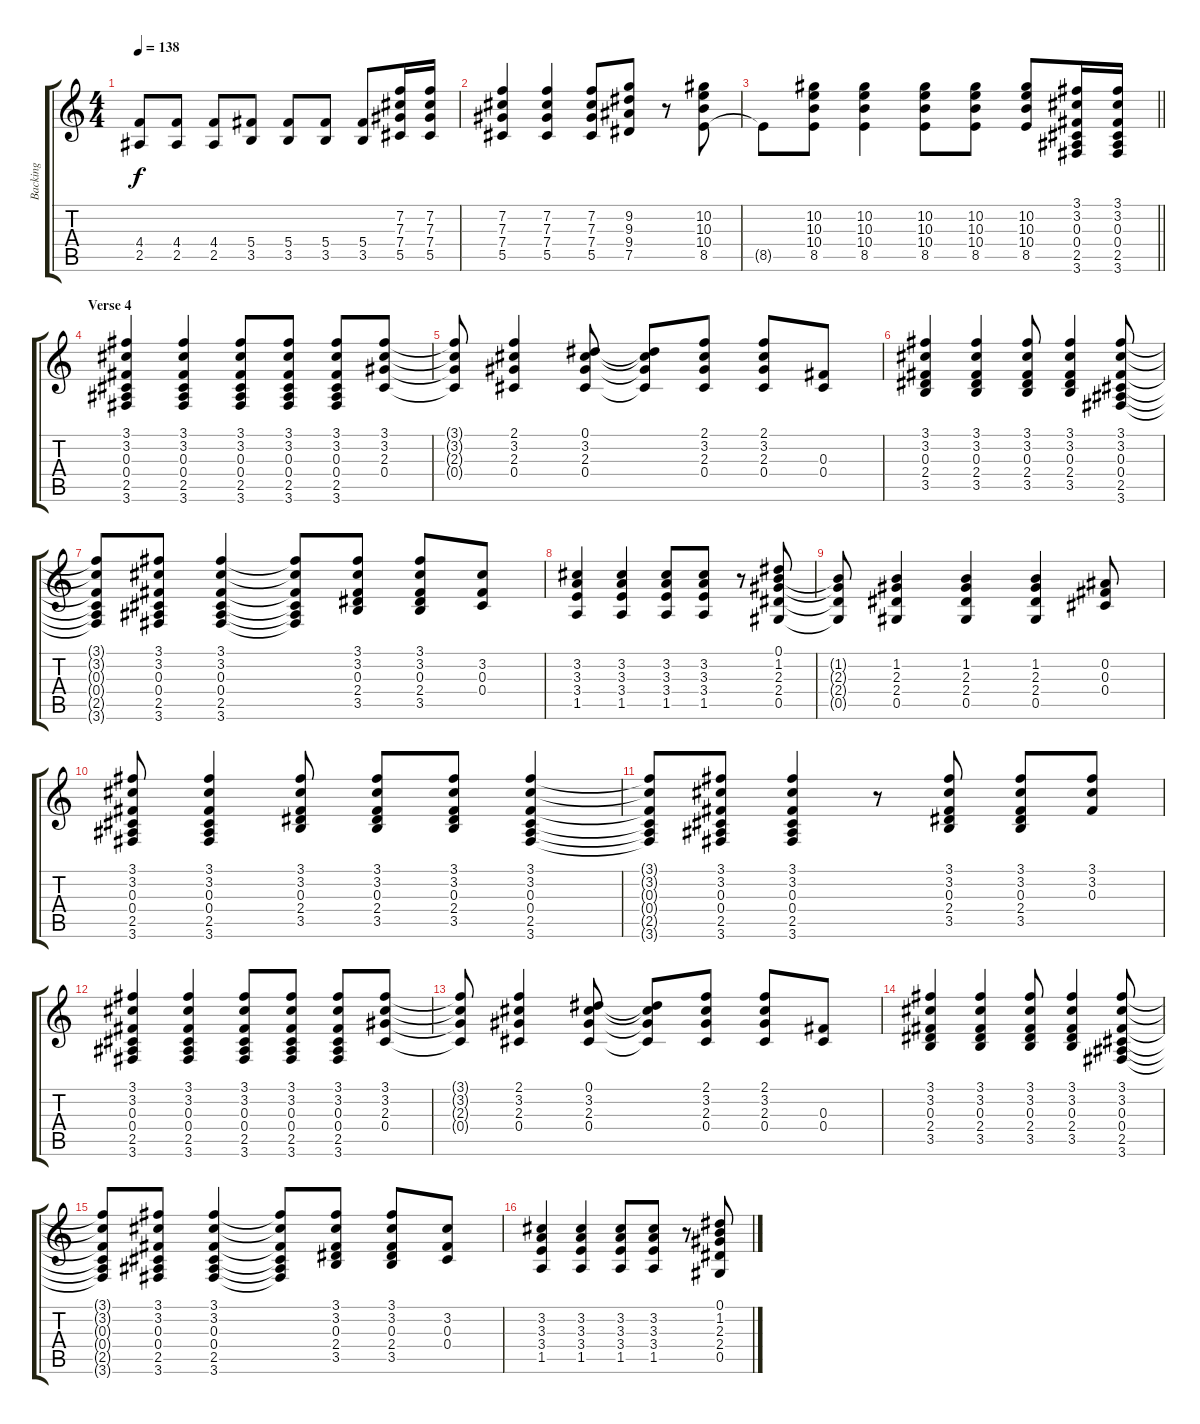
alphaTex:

\track ("Backing" "Backing") {instrument acousticguitarsteel}
\staff {score tabs}
\tuning (Eb4 Bb3 Gb3 Db3 Ab2 Eb2) {hide}
\ts (4 4)
\tempo 138
\clef g2
\ks c
(4.4 2.5).8{dy f} (4.4 2.5).8 (4.4 2.5).8 (5.4 3.5).8 (5.4 3.5).8 (5.4 3.5).8 (5.4 3.5).8 (7.2 7.3 7.4 5.5).16 (7.2 7.3 7.4 5.5).16 |
(7.2 7.3 7.4 5.5).4 (7.2 7.3 7.4 5.5).4 (7.2 7.3 7.4 5.5).8 (9.2 9.3 9.4 7.5).8 r.8 (10.2 10.3 10.4 8.5).8 |
\barLineRight lightlight
8.5{t}.8 (10.2 10.3 10.4 8.5).8 (10.2 10.3 10.4 8.5).4 (10.2 10.3 10.4 8.5).8 (10.2 10.3 10.4 8.5).8 (10.2 10.3 10.4 8.5).8 (3.1 3.2 0.3 0.4 2.5 3.6).16 (3.1 3.2 0.3 0.4 2.5 3.6).16 |
\section ("" "Verse 4")
(3.1 3.2 0.3 0.4 2.5 3.6).4 (3.1 3.2 0.3 0.4 2.5 3.6).4 (3.1 3.2 0.3 0.4 2.5 3.6).8 (3.1 3.2 0.3 0.4 2.5 3.6).8 (3.1 3.2 0.3 0.4 2.5 3.6).8 (3.1 3.2 2.3 0.4).8 |
(3.1{t} 3.2{t} 2.3{t} 0.4{t}).8 (2.1 3.2 2.3 0.4).4 (0.1 3.2 2.3 0.4).8 (0.1{t} 3.2{t} 2.3{t} 0.4{t}).8 (2.1 3.2 2.3 0.4).8 (2.1 3.2 2.3 0.4).8 (0.3 0.4).8 |
(3.1 3.2 0.3 2.4 3.5).4 (3.1 3.2 0.3 2.4 3.5).4 (3.1 3.2 0.3 2.4 3.5).8 (3.1 3.2 0.3 2.4 3.5).4 (3.1 3.2 0.3 0.4 2.5 3.6).8 |
(3.1{t} 3.2{t} 0.3{t} 0.4{t} 2.5{t} 3.6{t}).8 (3.1 3.2 0.3 0.4 2.5 3.6).8 (3.1 3.2 0.3 0.4 2.5 3.6).4 (3.1{t} 3.2{t} 0.3{t} 0.4{t} 2.5{t} 3.6{t}).8 (3.1 3.2 0.3 2.4 3.5).8 (3.1 3.2 0.3 2.4 3.5).8 (3.2 0.3 0.4).8 |
(3.2 3.3 3.4 1.5).4 (3.2 3.3 3.4 1.5).4 (3.2 3.3 3.4 1.5).8 (3.2 3.3 3.4 1.5).8 r.8 (0.1 1.2 2.3 2.4 0.5).8 |
(1.2{t} 2.3{t} 2.4{t} 0.5{t}).8 (1.2 2.3 2.4 0.5).4 (1.2 2.3 2.4 0.5).4 (1.2 2.3 2.4 0.5).4 (0.2 0.3 0.4).8 |
(3.1 3.2 0.3 0.4 2.5 3.6).8 (3.1 3.2 0.3 0.4 2.5 3.6).4 (3.1 3.2 0.3 2.4 3.5).8 (3.1 3.2 0.3 2.4 3.5).8 (3.1 3.2 0.3 2.4 3.5).8 (3.1 3.2 0.3 0.4 2.5 3.6).4 |
(3.1{t} 3.2{t} 0.3{t} 0.4{t} 2.5{t} 3.6{t}).8 (3.1 3.2 0.3 0.4 2.5 3.6).8 (3.1 3.2 0.3 0.4 2.5 3.6).4 r.8 (3.1 3.2 0.3 2.4 3.5).8 (3.1 3.2 0.3 2.4 3.5).8 (3.1 3.2 0.3).8 |
(3.1 3.2 0.3 0.4 2.5 3.6).4 (3.1 3.2 0.3 0.4 2.5 3.6).4 (3.1 3.2 0.3 0.4 2.5 3.6).8 (3.1 3.2 0.3 0.4 2.5 3.6).8 (3.1 3.2 0.3 0.4 2.5 3.6).8 (3.1 3.2 2.3 0.4).8 |
(3.1{t} 3.2{t} 2.3{t} 0.4{t}).8 (2.1 3.2 2.3 0.4).4 (0.1 3.2 2.3 0.4).8 (0.1{t} 3.2{t} 2.3{t} 0.4{t}).8 (2.1 3.2 2.3 0.4).8 (2.1 3.2 2.3 0.4).8 (0.3 0.4).8 |
(3.1 3.2 0.3 2.4 3.5).4 (3.1 3.2 0.3 2.4 3.5).4 (3.1 3.2 0.3 2.4 3.5).8 (3.1 3.2 0.3 2.4 3.5).4 (3.1 3.2 0.3 0.4 2.5 3.6).8 |
(3.1{t} 3.2{t} 0.3{t} 0.4{t} 2.5{t} 3.6{t}).8 (3.1 3.2 0.3 0.4 2.5 3.6).8 (3.1 3.2 0.3 0.4 2.5 3.6).4 (3.1{t} 3.2{t} 0.3{t} 0.4{t} 2.5{t} 3.6{t}).8 (3.1 3.2 0.3 2.4 3.5).8 (3.1 3.2 0.3 2.4 3.5).8 (3.2 0.3 0.4).8 |
(3.2 3.3 3.4 1.5).4 (3.2 3.3 3.4 1.5).4 (3.2 3.3 3.4 1.5).8 (3.2 3.3 3.4 1.5).8 r.8 (0.1 1.2 2.3 2.4 0.5).8
